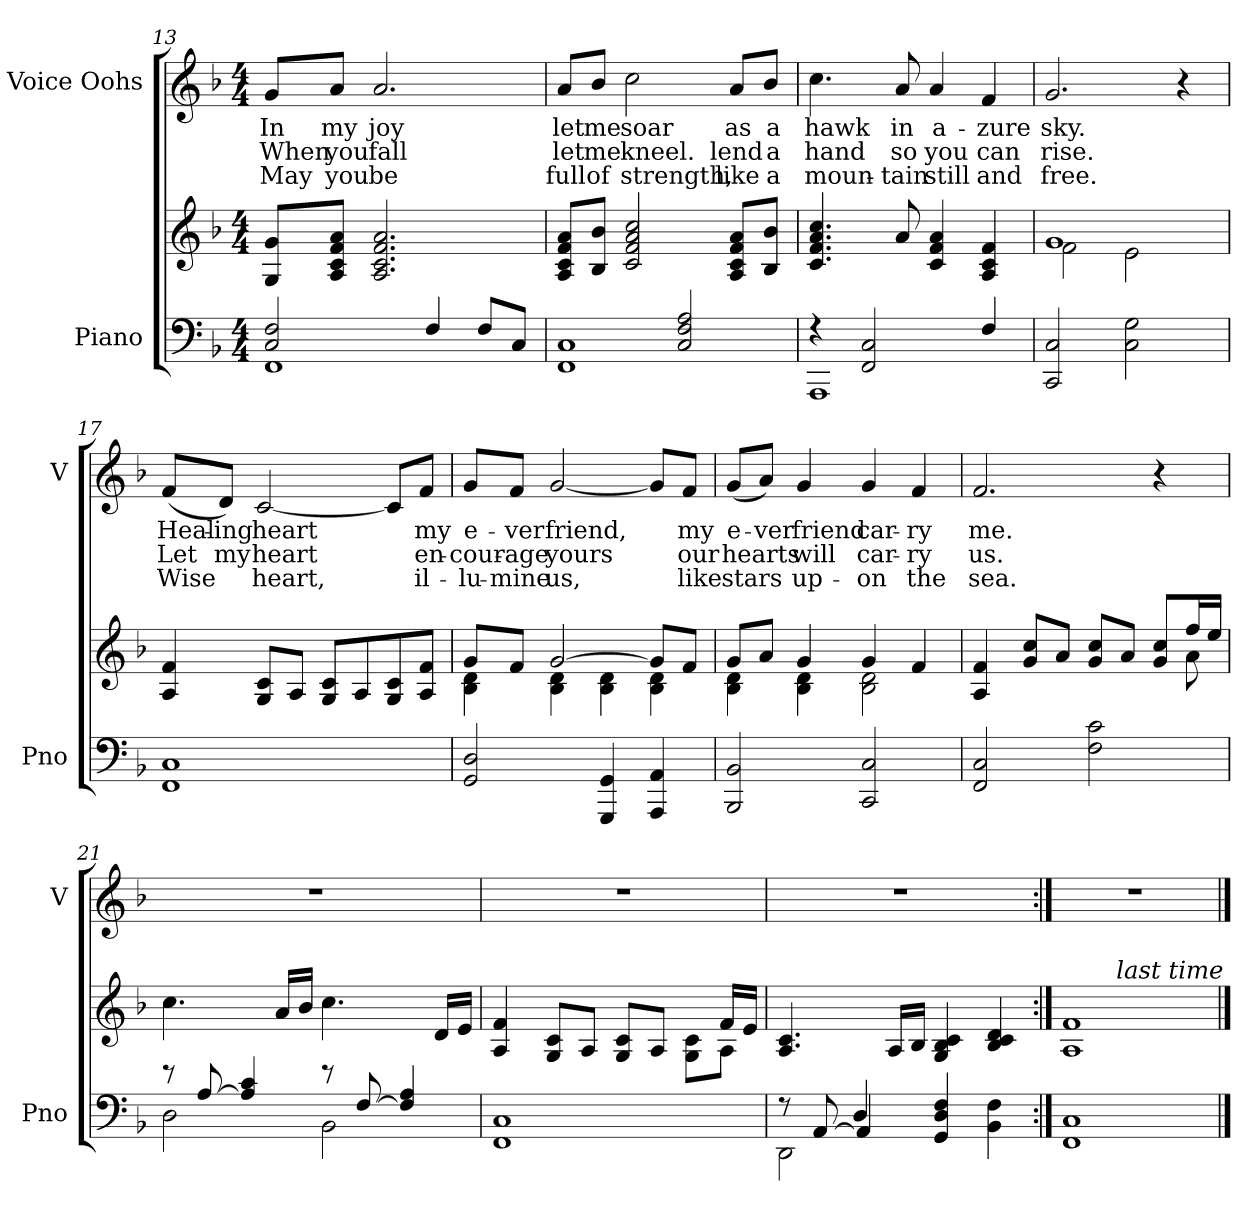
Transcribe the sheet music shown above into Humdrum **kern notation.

**kern	**kern	**kern	**text	**text	**text
*part2	*part2	*part1	*part1	*part1	*part1
*staff3	*staff2	*staff1	*staff1	*staff1	*staff1
*I"Piano	*	*I"Voice Oohs	*	*	*
*I'Pno	*	*I'V	*	*	*
*clefF4	*clefG2	*clefG2	*	*	*
*k[b-]	*k[b-]	*k[b-]	*	*	*
*M4/4	*M4/4	*M4/4	*	*	*
=13	=13	=13	=13	=13	=13
*^	*	*	*	*	*
!	!	!	!	!LO:LY:b	!LO:LY:b	!LO:LY:b
2C/ 2F/	1FF	8G/ 8g/L	8g/L	In	When	May
!	!	!	!	!LO:LY:b	!LO:LY:b	!LO:LY:b
.	.	8A/ 8c/ 8f/ 8a/J	8a/J	my	you	you
!	!	!	!	!LO:LY:b	!LO:LY:b	!LO:LY:b
.	.	2.A/ 2.c/ 2.f/ 2.a/	2.a/	joy	fall	be
4F/	.	.	.	.	.	.
8F/L	.	.	.	.	.	.
8C/J	.	.	.	.	.	.
=14	=14	=14	=14	=14	=14	=14
!	!	!	!	!LO:LY:b	!LO:LY:b	!LO:LY:b
1FF 1C	2ryy	8A/ 8c/ 8f/ 8a/L	8a/L	let	let	full
!	!	!	!	!LO:LY:b	!LO:LY:b	!LO:LY:b
.	.	8B-/ 8b-/J	8b-/J	me	me	of
!	!	!	!	!LO:LY:b	!LO:LY:b	!LO:LY:b
.	.	2c/ 2f/ 2a/ 2cc/	2cc\	soar	kneel.	strength,
.	2C/ 2F/ 2A/	.	.	.	.	.
!	!	!	!	!LO:LY:b	!LO:LY:b	!LO:LY:b
.	.	8A/ 8c/ 8f/ 8a/L	8a/L	as	lend	like
!	!	!	!	!LO:LY:b	!LO:LY:b	!LO:LY:b
.	.	8B-/ 8b-/J	8b-/J	a	a	a
=15	=15	=15	=15	=15	=15	=15
!	!	!	!	!LO:LY:b	!LO:LY:b	!LO:LY:b
4rF	1AAA	4.c/ 4.f/ 4.a/ 4.cc/	4.cc\	hawk	hand	moun-
2FF/ 2C/	.	.	.	.	.	.
!	!	!	!	!LO:LY:b	!LO:LY:b	!LO:LY:b
.	.	8a/	8a/	in	so	-tain
!	!	!	!	!LO:LY:b	!LO:LY:b	!LO:LY:b
.	.	4c/ 4f/ 4a/	4a/	a-	you	still
!	!	!	!	!LO:LY:b	!LO:LY:b	!LO:LY:b
4F/	.	4A/ 4c/ 4f/	4f/	-zure	can	and
*v	*v	*	*	*	*	*
=16	=16	=16	=16	=16	=16
*	*^	*	*	*	*
!	!	!	!	!LO:LY:b	!LO:LY:b	!LO:LY:b
2CC/ 2C/	1g	2f\	2.g/	sky.	rise.	free.
2C\ 2G\	.	2e\	.	.	.	.
.	.	.	4r	.	.	.
*	*v	*v	*	*	*	*
!!LO:LB:g=z
=17	=17	=17	=17	=17	=17
*^	*	*	*	*	*
!	!	!	!	!LO:LY:b	!LO:LY:b	!LO:LY:b
1C	1FF	4A/ 4f/	(8f/L	Heal-	Let	Wise
!	!	!	!	!LO:LY:b	!LO:LY:b	!
.	.	.	8d/J)	-ing	my	.
!	!	!	!	!LO:LY:b	!LO:LY:b	!LO:LY:b
.	.	8G/ 8c/L	[<2c/	heart	heart	heart,
.	.	8A/J	.	.	.	.
.	.	8G/ 8c/L	.	.	.	.
.	.	8A/	.	.	.	.
.	.	8G/ 8c/	8c/L]	.	.	.
!	!	!	!	!LO:LY:b	!LO:LY:b	!LO:LY:b
.	.	8A/ 8f/J	8f/J	my	en-	il-
*v	*v	*	*	*	*	*
=18	=18	=18	=18	=18	=18
*	*^	*	*	*	*
!	!	!	!	!LO:LY:b	!LO:LY:b	!LO:LY:b
2GG/ 2D/	8g/L	4B-\ 4d\	8g/L	e-	-cour-	-lu-
!	!	!	!	!LO:LY:b	!LO:LY:b	!LO:LY:b
.	8f/J	.	8f/J	-ver	-age	-mine
!	!	!	!	!LO:LY:b	!LO:LY:b	!LO:LY:b
.	[>2g/	4B-\ 4d\	[<2g/	friend,	yours	us,
4GGG/ 4GG/	.	4B-\ 4d\	.	.	.	.
4AAA/ 4AA/	8g/L]	4B-\ 4d\	8g/L]	.	.	.
!	!	!	!	!LO:LY:b	!LO:LY:b	!LO:LY:b
.	8f/J	.	8f/J	my	our	like
=19	=19	=19	=19	=19	=19	=19
!	!	!	!	!LO:LY:b	!LO:LY:b	!LO:LY:b
2BBB-/ 2BB-/	8g/L	4B-\ 4d\	(8g/L	e-	hearts	stars
!	!	!	!	!LO:LY:b	!	!
.	8a/J	.	8a/J)	-ver	.	.
!	!	!	!	!LO:LY:b	!LO:LY:b	!LO:LY:b
.	4g/	4B-\ 4d\	4g/	friend	will	up-
!	!	!	!	!LO:LY:b	!LO:LY:b	!LO:LY:b
2CC/ 2C/	4g/	2B-\ 2d\	4g/	car-	car-	-on
!	!	!	!	!LO:LY:b	!LO:LY:b	!LO:LY:b
.	4f/	.	4f/	-ry	-ry	the
=20	=20	=20	=20	=20	=20	=20
!	!	!	!	!LO:LY:b	!LO:LY:b	!LO:LY:b
2FF/ 2C/	4A/ 4f/	2..ryy	2.f/	-me.	us.	sea.
.	8g/ 8cc/L	.	.	.	.	.
.	8a/J	.	.	.	.	.
2F\ 2c\	8g/ 8cc/L	.	.	.	.	.
.	8a/J	.	.	.	.	.
.	8g/ 8cc/L	.	4r	.	.	.
.	16ff/L	8a\	.	.	.	.
.	16ee/JJ	.	.	.	.	.
*	*v	*v	*	*	*	*
!!LO:LB:g=z
=21	=21	=21	=21	=21	=21
*^	*	*	*	*	*
8rd	2D\	4.cc\	1rdd	.	.	.
[>8A/	.	.	.	.	.	.
4A/] 4c/	.	.	.	.	.	.
.	.	16a/LL	.	.	.	.
.	.	16b-/JJ	.	.	.	.
8rd	2BB-\	4.cc\	.	.	.	.
[>8F/	.	.	.	.	.	.
4F/] 4A/	.	.	.	.	.	.
.	.	16d/LL	.	.	.	.
.	.	16e/JJ	.	.	.	.
=22	=22	=22	=22	=22	=22	=22
*	*	*^	*	*	*	*
1C	1FF	4A/ 4f/	2..ryy	1rdd	.	.	.
.	.	8G/ 8c/L	.	.	.	.	.
.	.	8A/J	.	.	.	.	.
.	.	8G/ 8c/L	.	.	.	.	.
.	.	8A/J	.	.	.	.	.
.	.	8G\ 8c\L	.	.	.	.	.
.	.	8A\J	16f/LL	.	.	.	.
.	.	.	16e/JJ	.	.	.	.
*	*	*v	*v	*	*	*	*
=23	=23	=23	=23	=23	=23	=23
*	*^	*	*	*	*	*
8r	4ryy	2DD\	4.A/ 4.c/	1rdd	.	.	.
[8AA/	.	.	.	.	.	.	.
4D/	4AA/]	.	.	.	.	.	.
.	.	.	16A/LL	.	.	.	.
.	.	.	16B-/JJ	.	.	.	.
4GG/ 4D/ 4F/	2ryy	2ryy	4G/ 4B-/ 4c/	.	.	.	.
4BB-\ 4F\	.	.	4B-/ 4c/ 4d/	.	.	.	.
*	*v	*v	*	*	*	*	*
=24:|!	=24:|!	=24:|!	=24:|!	=24:|!	=24:|!	=24:|!
*	*	*^	*	*	*	*
*	*	*	*^	*	*	*	*
1C	1FF	1f	1A	4ryy	1rdd	.	.	.
!	!	!	!	!LO:TX:a:i:t=last time	!	!	!	!
.	.	.	.	2.ryy	.	.	.	.
*v	*v	*	*	*	*	*	*	*
*	*v	*v	*v	*	*	*	*
==	==	==	==	==	==
*-	*-	*-	*-	*-	*-
